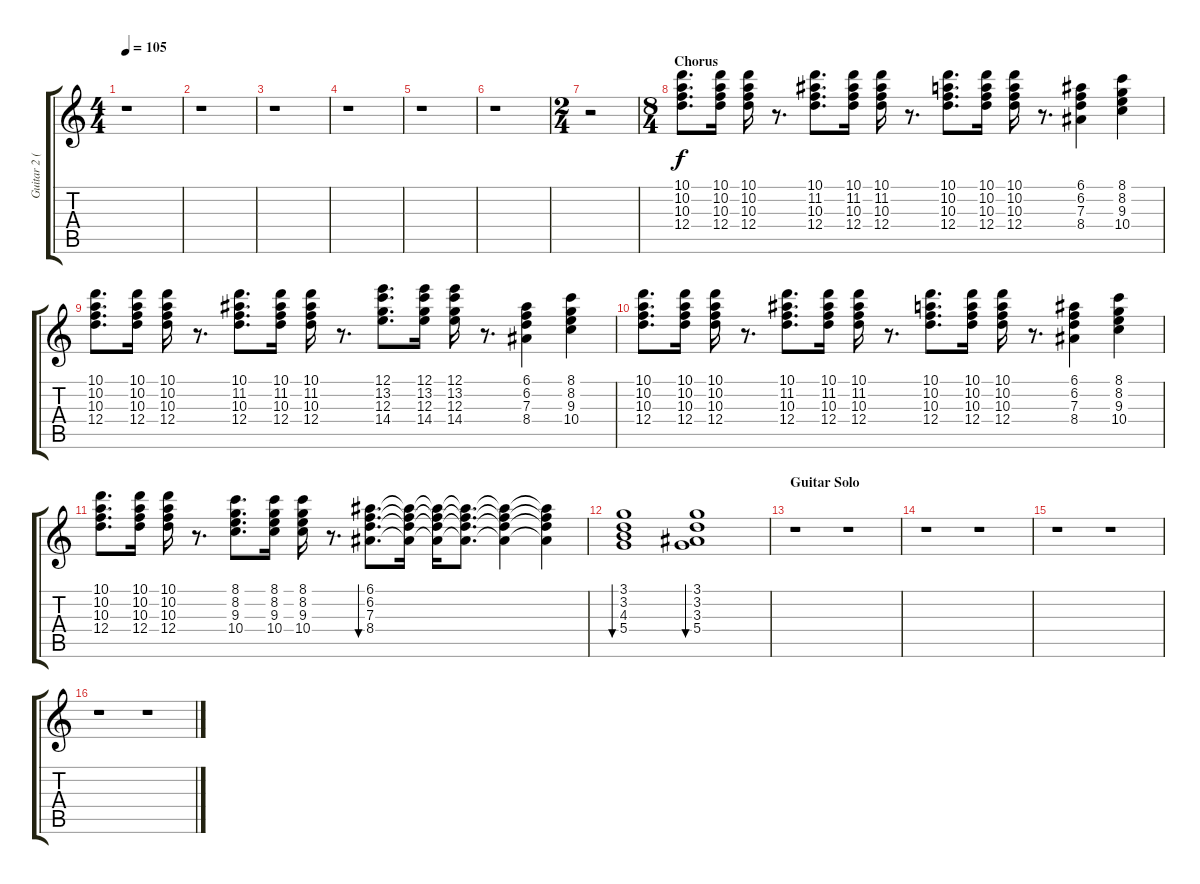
\track ("Guitar 2 (Ritchie Blackmore)" "Guitar 2 (") {instrument electricguitarclean}
\staff {score tabs}
\tuning (E4 B3 G3 D3 A2 D2) {hide}
\ts (4 4)
\tempo 105
\clef g2
\ks c
r.1{dy f} |
r.1 |
r.1 |
r.1 |
r.1 |
r.1 |
\ts (2 4)
r.2 |
\ts (8 4)
\section ("" "Chorus")
(10.1 10.2 10.3 12.4).8{d} (10.1 10.2 10.3 12.4).16 (10.1 10.2 10.3 12.4).16 r.8{d} (10.1 11.2 10.3 12.4).8{d} (10.1 11.2 10.3 12.4).16 (10.1 11.2 10.3 12.4).16 r.8{d} (10.1 10.2 10.3 12.4).8{d} (10.1 10.2 10.3 12.4).16 (10.1 10.2 10.3 12.4).16 r.8{d} (6.1 6.2 7.3 8.4).4 (8.1 8.2 9.3 10.4).4 |
(10.1 10.2 10.3 12.4).8{d} (10.1 10.2 10.3 12.4).16 (10.1 10.2 10.3 12.4).16 r.8{d} (10.1 11.2 10.3 12.4).8{d} (10.1 11.2 10.3 12.4).16 (10.1 11.2 10.3 12.4).16 r.8{d} (12.1 13.2 12.3 14.4).8{d} (12.1 13.2 12.3 14.4).16 (12.1 13.2 12.3 14.4).16 r.8{d} (6.1 6.2 7.3 8.4).4 (8.1 8.2 9.3 10.4).4 |
(10.1 10.2 10.3 12.4).8{d} (10.1 10.2 10.3 12.4).16 (10.1 10.2 10.3 12.4).16 r.8{d} (10.1 11.2 10.3 12.4).8{d} (10.1 11.2 10.3 12.4).16 (10.1 11.2 10.3 12.4).16 r.8{d} (10.1 10.2 10.3 12.4).8{d} (10.1 10.2 10.3 12.4).16 (10.1 10.2 10.3 12.4).16 r.8{d} (6.1 6.2 7.3 8.4).4 (8.1 8.2 9.3 10.4).4 |
(10.1 10.2 10.3 12.4).8{d} (10.1 10.2 10.3 12.4).16 (10.1 10.2 10.3 12.4).16 r.8{d} (8.1 8.2 9.3 10.4).8{d} (8.1 8.2 9.3 10.4).16 (8.1 8.2 9.3 10.4).16 r.8{d} (6.1 6.2 7.3 8.4).8{d bu 120} (6.1{t} 6.2{t} 7.3{t} 8.4{t}).16 (6.1{t} 6.2{t} 7.3{t} 8.4{t}).16 (6.1{t} 6.2{t} 7.3{t} 8.4{t}).8{d} (6.1{t} 6.2{t} 7.3{t} 8.4{t}).4 (6.1{t} 6.2{t} 7.3{t} 8.4{t}).4 |
(3.1 3.2 4.3 5.4).1{bu 60} (3.1 3.2 3.3 5.4).1{bu 60} |
\section ("" "Guitar Solo")
r.1 r.1 |
r.1 r.1 |
r.1 r.1 |
r.1 r.1
